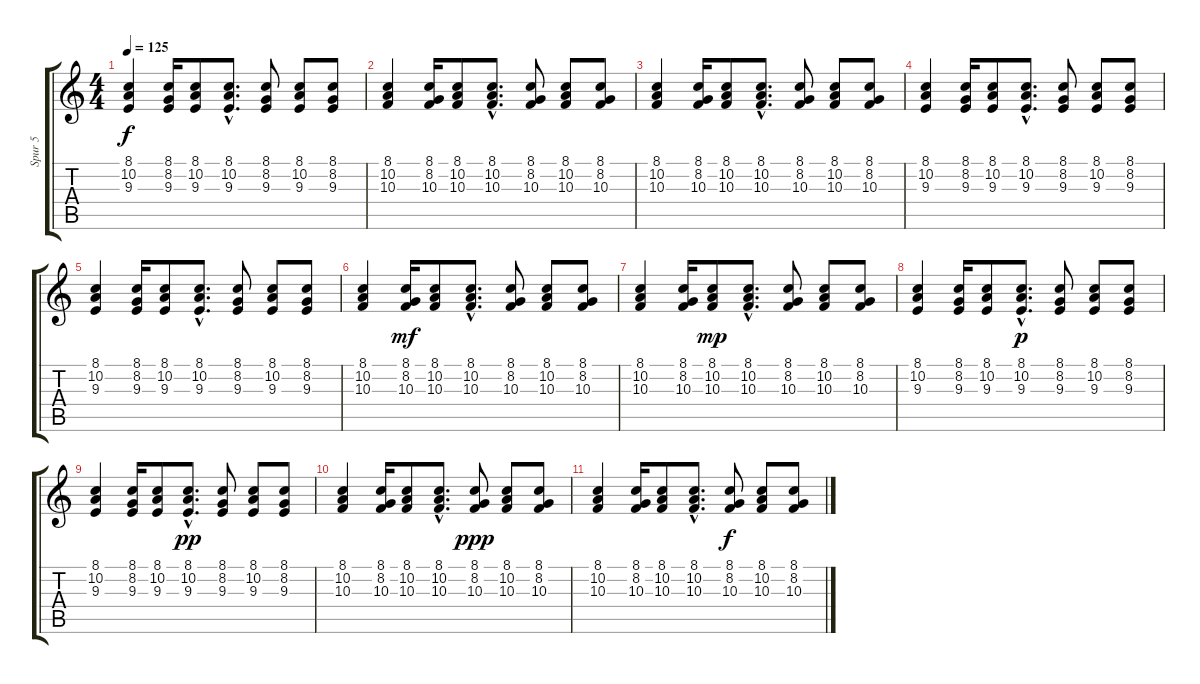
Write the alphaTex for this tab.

\track ("Spur 5" "Spur 5") {instrument acousticgrandpiano}
\staff {score tabs}
\tuning (E4 B3 G3 D3 A2 E2) {hide}
\ts (4 4)
\tempo 125
\clef g2
\ks c
(8.1 10.2 9.3).4{dy f} (8.1 8.2 9.3).16 (8.1 10.2 9.3).8 (8.1{hac} 10.2{hac} 9.3{hac}).8{d} (8.1 8.2 9.3).8 (8.1 10.2 9.3).8 (8.1 8.2 9.3).8 |
(8.1 10.2 10.3).4 (8.1 8.2 10.3).16 (8.1 10.2 10.3).8 (8.1{hac} 10.2{hac} 10.3{hac}).8{d} (8.1 8.2 10.3).8 (8.1 10.2 10.3).8 (8.1 8.2 10.3).8 |
(8.1 10.2 10.3).4 (8.1 8.2 10.3).16 (8.1 10.2 10.3).8 (8.1{hac} 10.2{hac} 10.3{hac}).8{d} (8.1 8.2 10.3).8 (8.1 10.2 10.3).8 (8.1 8.2 10.3).8 |
(8.1 10.2 9.3).4 (8.1 8.2 9.3).16 (8.1 10.2 9.3).8 (8.1{hac} 10.2{hac} 9.3{hac}).8{d} (8.1 8.2 9.3).8 (8.1 10.2 9.3).8 (8.1 8.2 9.3).8 |
(8.1 10.2 9.3).4 (8.1 8.2 9.3).16 (8.1 10.2 9.3).8 (8.1{hac} 10.2{hac} 9.3{hac}).8{d} (8.1 8.2 9.3).8 (8.1 10.2 9.3).8 (8.1 8.2 9.3).8 |
(8.1 10.2 10.3).4 (8.1 8.2 10.3).16{dy mf} (8.1 10.2 10.3).8 (8.1{hac} 10.2{hac} 10.3{hac}).8{d} (8.1 8.2 10.3).8 (8.1 10.2 10.3).8 (8.1 8.2 10.3).8 |
(8.1 10.2 10.3).4 (8.1 8.2 10.3).16 (8.1 10.2 10.3).8{dy mp} (8.1{hac} 10.2{hac} 10.3{hac}).8{d} (8.1 8.2 10.3).8 (8.1 10.2 10.3).8 (8.1 8.2 10.3).8 |
(8.1 10.2 9.3).4 (8.1 8.2 9.3).16 (8.1 10.2 9.3).8 (8.1{hac} 10.2{hac} 9.3{hac}).8{d dy p} (8.1 8.2 9.3).8 (8.1 10.2 9.3).8 (8.1 8.2 9.3).8 |
(8.1 10.2 9.3).4 (8.1 8.2 9.3).16 (8.1 10.2 9.3).8 (8.1{hac} 10.2{hac} 9.3{hac}).8{d dy pp} (8.1 8.2 9.3).8 (8.1 10.2 9.3).8 (8.1 8.2 9.3).8 |
(8.1 10.2 10.3).4 (8.1 8.2 10.3).16 (8.1 10.2 10.3).8 (8.1{hac} 10.2{hac} 10.3{hac}).8{d} (8.1 8.2 10.3).8{dy ppp} (8.1 10.2 10.3).8 (8.1 8.2 10.3).8 |
(8.1 10.2 10.3).4 (8.1 8.2 10.3).16 (8.1 10.2 10.3).8 (8.1{hac} 10.2{hac} 10.3{hac}).8{d} (8.1 8.2 10.3).8{dy f} (8.1 10.2 10.3).8 (8.1 8.2 10.3).8
